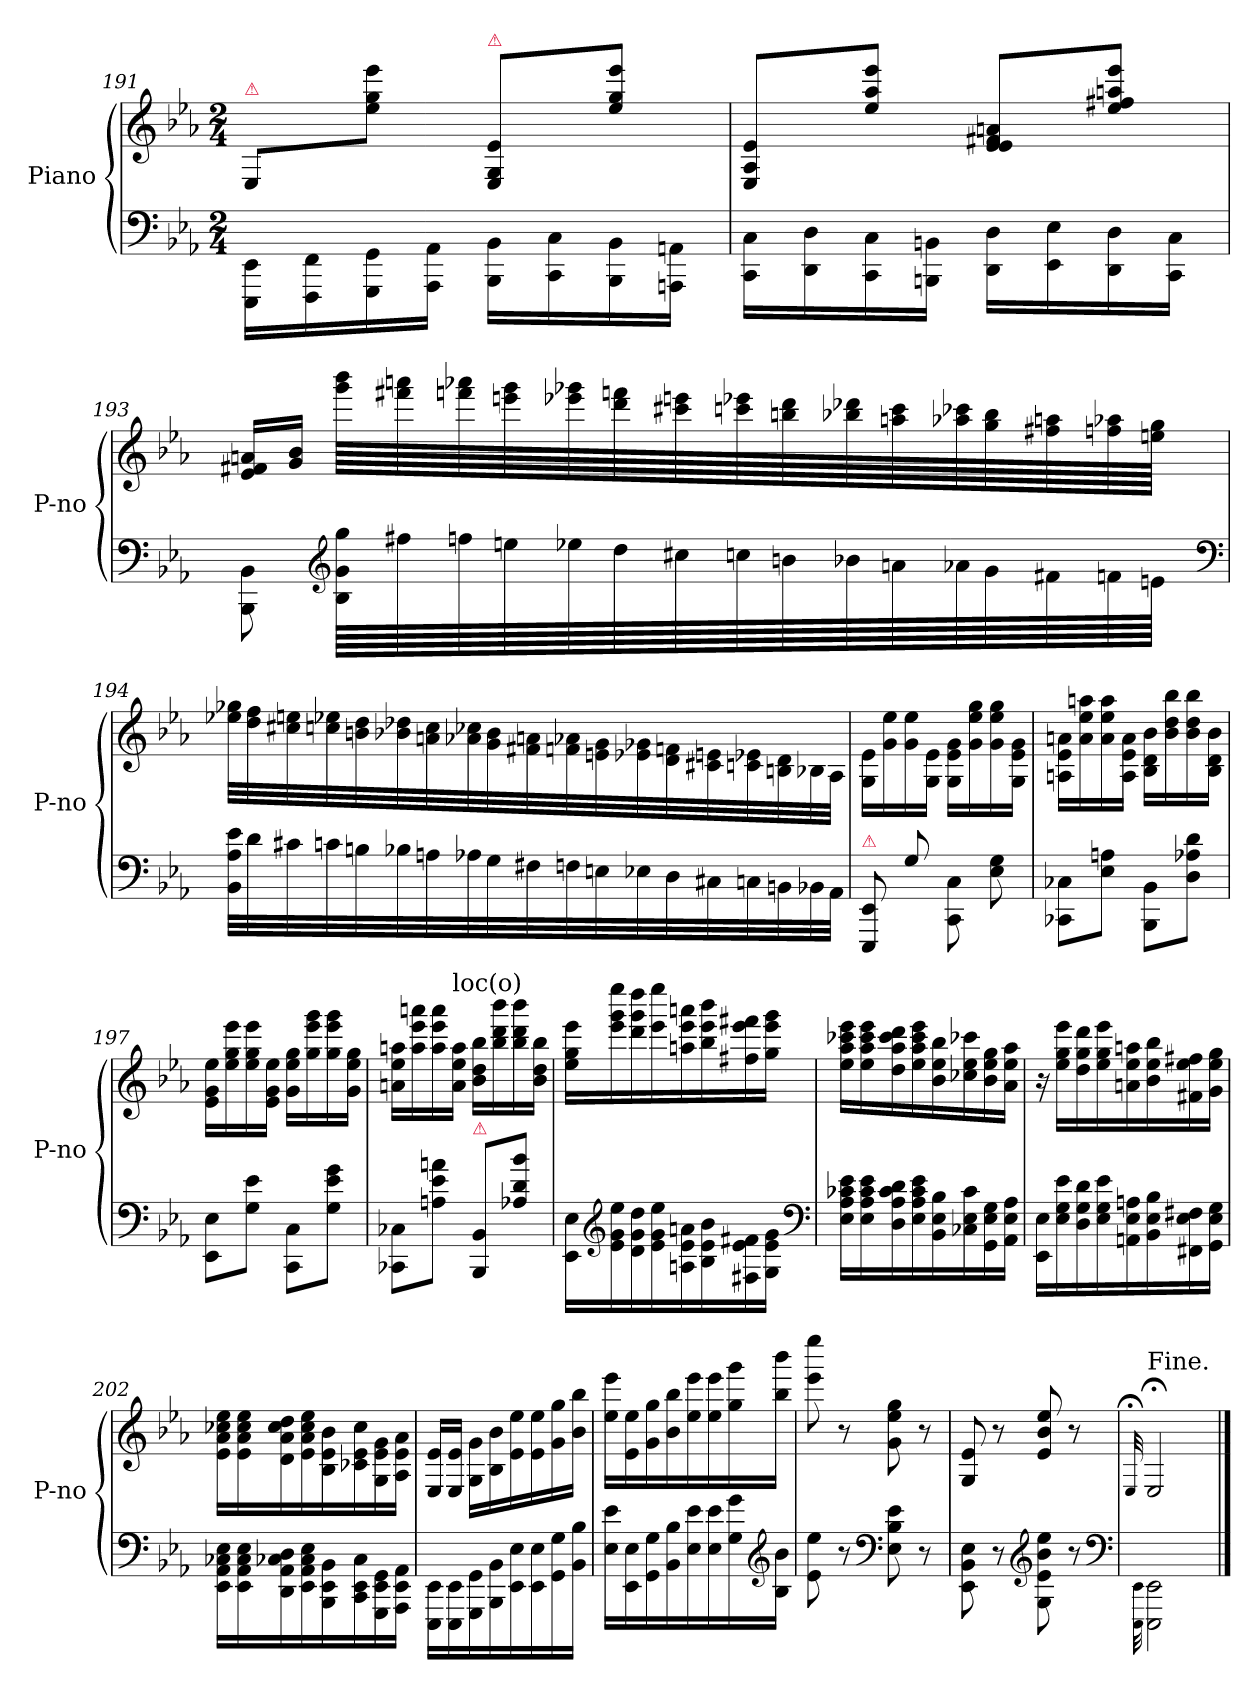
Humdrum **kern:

**kern	**kern
*part1	*part1
*staff2	*staff1
*I"Piano	*
*I'P-no	*
*clefF4	*clefG2
*k[b-e-a-]	*k[b-e-a-]
*M2/4	*M2/4
=191	=191
!	!LO:TX:a:color=crimson:t=⚠
16EEE-\ 16EE-\LL	8E-/L
16FFF\ 16FF\	.
16GGG\ 16GG\	8ee-\ 8gg\ 8eee-\J
16AAA-\ 16AA-\JJ	.
!	!LO:TX:a:color=crimson:t=⚠
16BBB-\ 16BB-\LL	8E-/ 8G/ 8e-/L
16CC\ 16C\	.
16BBB-\ 16BB-\	8ee-\ 8gg\ 8eee-\J
16AAAn\ 16AAn\JJ	.
=192	=192
16CC\ 16C\LL	8E-/ 8A-/ 8e-/L
16DD\ 16D\	.
16CC\ 16C\	8ee-\ 8aa-\ 8eee-\J
16BBBn\ 16BBn\JJ	.
16DD\ 16D\LL	8e-/ 8e-/ 8f#X/ 8an/L
16EE-\ 16E-\	.
16DD\ 16D\	8ee-\ 8ff#X\ 8aan\ 8eee-\J
16CC\ 16C\JJ	.
=193	=193
8BBB-\ 8BB-\	16e-/ 16f#X/ 16an/LL
.	16g/ 16b-/JJ
*clefG2	*
*Xtuplet	*Xtuplet
128%3B-\ 128%3g\ 128%3gg\LLLL	128%3ggg\ 128%3bbb-\LLLL
128%3ff#X\	128%3fff#X\ 128%3aaan\
128%3ffn\	128%3fffn\ 128%3aaa-X\
128%3een\	128%3eeen\ 128%3ggg\
128%3ee-X\	128%3eee-X\ 128%3ggg-X\
128%3dd\	128%3ddd\ 128%3fffn\
128%3cc#X\	128%3ccc#X\ 128%3eeen\
128%3ccn\	128%3cccn\ 128%3eee-X\
128%3bn\	128%3bbn\ 128%3ddd\
128%3b-X\	128%3bb-X\ 128%3ddd-X\
128%3an\	128%3aan\ 128%3ccc\
128%3a-X\	128%3aa-X\ 128%3ccc-X\
128%3g\	128%3gg\ 128%3bb-\
128%3f#X\	128%3ff#X\ 128%3aan\
128%3fn\	128%3ffn\ 128%3aa-X\
128%3en\JJJJ	128%3een\ 128%3gg\JJJJ
*clefF4	*
=194	=194
36BB-\ 36A-\ 36e-\LLL	36ee-X\ 36gg-X\LLL
36d\	36dd\ 36ff\
36c#X\	36cc#X\ 36een\
36cn\	36ccn\ 36ee-X\
36Bn\	36bn\ 36dd\
36B-X\	36b-X\ 36dd-X\
36An\	36an\ 36cc\
36A-X\	36a-X\ 36cc-X\
36G\	36g\ 36b-\
288%7F#X\	288%7f#X\ 288%7an\
288%7Fn\	288%7fn\ 288%7a-X\
288%7En\	288%7en\ 288%7g\
288%7E-X\	288%7e-X\ 288%7g-X\
288%7D\	288%7d\ 288%7fn\
288%7C#X\	288%7c#X\ 288%7en\
288%7Cn\	288%7cn\ 288%7e-X\
288%7BBn\	288%7Bn\ 288%7d\
288%7BB-X\	288%7B-X\
32AA-\JJJ	32A-\JJJ
=195	=195
!LO:TX:a:color=crimson:t=⚠	!
8EEE-/ 8EE-/L	16G\ 16e-\LL
.	16g\ 16ee-\
8G/	16g\ 16ee-\
.	16G\ 16e-\JJ
8CC\ 8C\L	16G\ 16e-\ 16g\LL
.	16g\ 16ee-\ 16gg\
8E-\ 8G\J	16g\ 16ee-\ 16gg\
.	16G\ 16e-\ 16g\JJ
=196	=196
8CC-X\ 8C-X\L	16An\ 16e-\ 16an\LL
.	16a\ 16ee-\ 16aan\
8E-\ 8An\J	16a\ 16ee-\ 16aa\
.	16A\ 16e-\ 16a\JJ
8BBB-\ 8BB-\L	16B-\ 16d\ 16b-\LL
.	16b-\ 16dd\ 16bb-\
8D\ 8A-X\ 8d\J	16b-\ 16dd\ 16bb-\
.	16B-\ 16d\ 16b-\JJ
=197	=197
8EE-\ 8E-\L	16e-\ 16g\ 16ee-\LL
.	16ee-\ 16gg\ 16eee-\
8G\ 8e-\J	16ee-\ 16gg\ 16eee-\
.	16e-\ 16g\ 16ee-\JJ
8CC\ 8C\L	16g\ 16ee-\ 16gg\LL
.	16gg\ 16eee-\ 16ggg\
8G\ 8e-\ 8g\J	16gg\ 16eee-\ 16ggg\
.	16g\ 16ee-\ 16gg\JJ
=198	=198
8CC-X\ 8C-X\L	16an\ 16ee-\ 16aan\LL
.	16aa\ 16eee-\ 16aaan\
8An\ 8e-\ 8an\J	16aa\ 16eee-\ 16aaa\
!	!LO:TX:a:t=loc(o)
.	16a\ 16ee-\ 16aa\JJ
!LO:TX:a:color=crimson:t=⚠	!
8BBB-/ 8BB-/L	16b-\ 16dd\ 16bb-\LL
.	16bb-\ 16ddd\ 16bbb-\
8A-X\ 8d\ 8b-\J	16bb-\ 16ddd\ 16bbb-\
.	16b-\ 16dd\ 16bb-\JJ
=199	=199
16EE-\ 16E-\LL	16ee-\ 16gg\ 16eee-\LL
*clefG2	*
16e-\ 16g\ 16ee-\	16eee-\ 16ggg\ 16eeee-\
16d\ 16g\ 16dd\	16ddd\ 16ggg\ 16dddd\
16e-\ 16g\ 16ee-\	16eee-\ 16eeee-\
16An\ 16e-\ 16an\	16aan\ 16eee-\ 16aaan\
16B-\ 16e-\ 16b-\	16bb-\ 16eee-\ 16bbb-\
16F#X\ 16e-\ 16f#X\	16ff#X\ 16eee-\ 16fff#X\
16G\ 16e-\ 16g\JJ	16gg\ 16eee-\ 16ggg\JJ
*clefF4	*
=200	=200
16E-\ 16A-\ 16c-X\ 16e-\LL	16ee-\ 16aa-\ 16ccc-X\ 16eee-\LL
16E-\ 16A-\ 16c-\ 16e-\	16ee-\ 16aa-\ 16ccc-\ 16eee-\
16D\ 16A-\ 16c-\ 16d\	16dd\ 16aa-\ 16ccc-\ 16ddd\
16E-\ 16A-\ 16c-\ 16e-\	16ee-\ 16aa-\ 16ccc-\ 16eee-\
16BB-\ 16E-\ 16B-\	16b-\ 16ee-\ 16bb-\
16C-X\ 16E-\ 16c-\	16cc-X\ 16ee-\ 16ccc-X\
16GG\ 16E-\ 16G\	16b-\ 16ee-\ 16gg\
16AA-\ 16E-\ 16A-\JJ	16a-\ 16ee-\ 16aa-\JJ
=201	=201
16EE-\ 16E-\LL	16r
16E-\ 16G\ 16e-\	16ee-\ 16gg\ 16eee-\LL
16D\ 16G\ 16d\	16dd\ 16gg\ 16ddd\
16E-\ 16G\ 16e-\	16ee-\ 16gg\ 16eee-\
16AAn\ 16E-\ 16An\	16an\ 16ee-\ 16aan\
16BB-\ 16E-\ 16B-\	16b-\ 16ee-\ 16bb-\
16FF#X\ 16E-\ 16F#X\	16f#X\ 16ee-\ 16ff#X\
16GG\ 16E-\ 16G\JJ	16g\ 16ee-\ 16gg\JJ
=202	=202
16EE-\ 16AA-\ 16C-X\ 16E-\LL	16e-\ 16a-\ 16cc-X\ 16ee-\LL
16EE-\ 16AA-\ 16C-\ 16E-\	16e-\ 16a-\ 16cc-\ 16ee-\
16DD\ 16AA-\ 16C-X\ 16D\	16d\ 16a-\ 16cc-\ 16dd\
16EE-\ 16AA-\ 16C-\ 16E-\	16e-\ 16a-\ 16cc-\ 16ee-\
16BBB-\ 16EE-\ 16BB-\	16B-\ 16e-\ 16b-\
16CC\ 16EE-\ 16C-\	16c-X\ 16e-\ 16cc-\
16GGG\ 16EE-\ 16GG\	16G\ 16e-\ 16g\
16AAA-\ 16EE-\ 16AA-\JJ	16A-\ 16e-\ 16a-\JJ
=203	=203
16EEE-\ 16EE-\LL	16E-/ 16e-/LL
16EEE-\ 16EE-\	16E-/ 16e-/JJ
16GGG\ 16GG\	16G\ 16g\LL
16BBB-\ 16BB-\	16B-\ 16b-\
16EE-\ 16E-\	16e-\ 16ee-\
16EE-\ 16E-\	16e-\ 16ee-\
16GG\ 16G\	16g\ 16gg\
16BB-\ 16B-\JJ	16b-\ 16bb-\JJ
=204	=204
16E-\ 16e-\LL	16ee-\ 16eee-\LL
16EE-\ 16E-\	16e-\ 16ee-\
16GG\ 16G\	16g\ 16gg\
16BB-\ 16B-\	16b-\ 16bb-\
16E-\ 16e-\	16ee-\ 16eee-\
16E-\ 16e-\	16ee-\ 16eee-\
16G\ 16g\	16gg\ 16ggg\
*clefG2	*
16B-\ 16b-\JJ	16bb-\ 16bbb-\JJ
=205	=205
8e-\ 8ee-\	8eee-\ 8eeee-\
8r	8r
*clefF4	*
8E-\ 8B-\ 8e-\	8g\ 8ee-\ 8gg\
8r	8r
=206	=206
8EE-\ 8BB-\ 8E-\	8G/ 8e-/
8r	8r
*clefG2	*
8G\ 8e-\ 8b-\ 8ee-\	8e-/ 8b-/ 8ee-/
8r	8r
*clefF4	*
=207	=207
32qqEEE-\ 32qqEE-\	32qqE-;</
!	!LO:TX:a:t=Fine.
2EEE-\ 2EE-\	2E-;</
==	==
*-	*-
